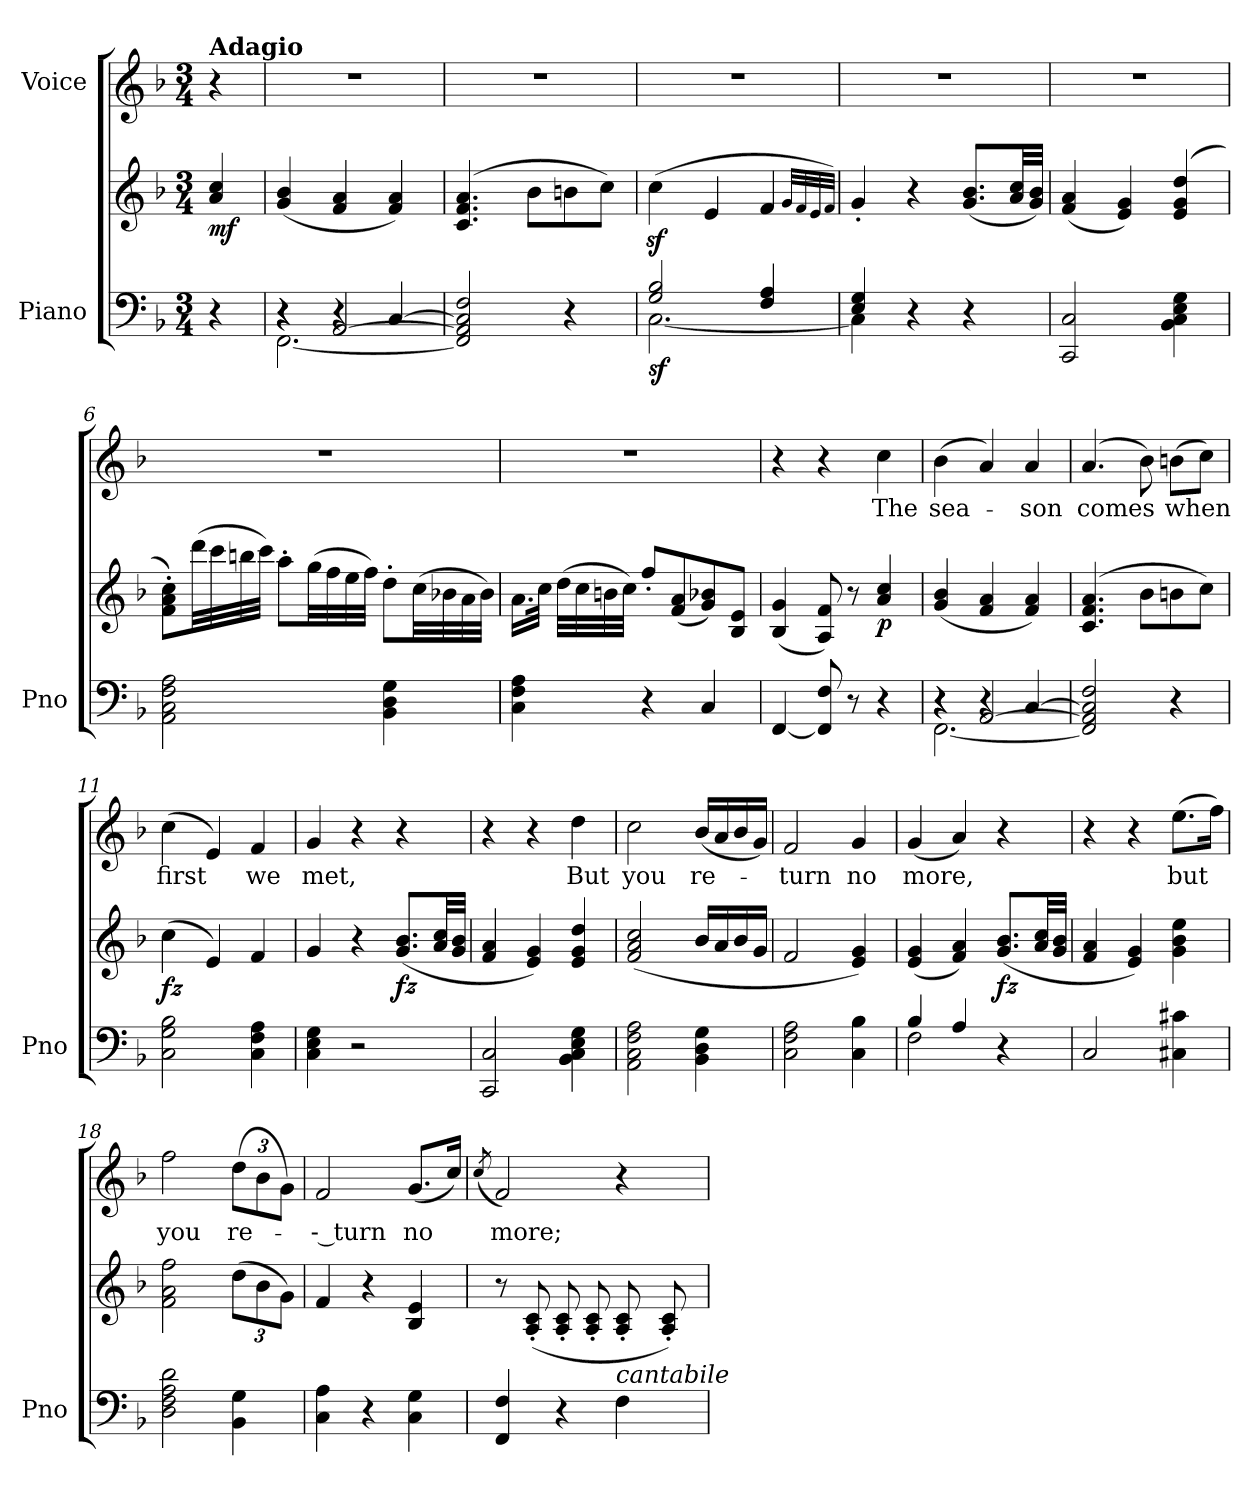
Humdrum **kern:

**kern	**kern	**dynam	**kern	**text
*part2	*part2	*part2	*part1	*part1
*staff3	*staff2	*staff2/3	*staff1	*staff1
*I"Piano	*	*	*I"Voice	*
*I'Pno	*	*	*	*
*clefF4	*clefG2	*	*clefG2	*
*k[b-]	*k[b-]	*	*k[b-]	*
*M3/4	*M3/4	*	*M3/4	*
=	=	=	=	=
!	!	!	!LO:TX:a:B:t=Adagio	!
!	!	!LO:DY:b	!	!
4r	4a/ 4cc/	mf	4r	.
=1	=1	=1	=1	=1
*^	*	*	*	*
*	*^	*	*	*	*
4r	[2.FF\	4r	(4g/ 4b-/	.	2.r	.
4r	.	[<2AA/	4f/ 4a/	.	.	.
[<4C/	.	.	4f/ 4a/)	.	.	.
*v	*v	*v	*	*	*	*
=2	=2	=2	=2	=2
2FF/] 2AA/] 2C/] 2F/	(4.c/ 4.f/ 4.a/	.	2.r	.
.	8b-\L	.	.	.
4r	8bn\	.	.	.
.	8cc\J)	.	.	.
=3	=3	=3	=3	=3
*^	*	*	*	*
!	!	!	!LO:DY:b=2	!	!
2G/ 2B-/	[2.C\	(4ccz<\	sf	2.r	.
.	.	4e/	.	.	.
4F/ 4A/	.	4f/	.	.	.
.	.	32qg/LLL	.	.	.
.	.	32qf/	.	.	.
.	.	32qe/	.	.	.
.	.	32qf/JJJ)	.	.	.
=4	=4	=4	=4	=4	=4
4E/ 4G/	4C\]	4g'/	.	2.r	.
4r	4ryy	4r	.	.	.
4r	4ryy	(8.g/ 8.b-/L	.	.	.
.	.	32a/ 32cc/LL	.	.	.
.	.	32g/ 32b-/JJJ)	.	.	.
*v	*v	*	*	*	*
=5	=5	=5	=5	=5
2CC/ 2C/	(4f/ 4a/	.	2.r	.
.	4e/ 4g/)	.	.	.
4BB-\ 4C\ 4E\ 4G\	(4e/ 4g/ 4dd/	.	.	.
=6	=6	=6	=6	=6
2AA\ 2C\ 2F\ 2A\	8f\' 8a\' 8cc\'L)	.	2.r	.
.	(32ddd\LL	.	.	.
.	32ccc\	.	.	.
.	32bbn\	.	.	.
.	32ccc\JJJ)	.	.	.
.	8aa'\L	.	.	.
.	(32gg\LL	.	.	.
.	32ff\	.	.	.
.	32ee\	.	.	.
.	32ff\JJJ)	.	.	.
4BB-\ 4D\ 4G\	8dd'\L	.	.	.
.	(32cc\LL	.	.	.
.	32b-X\	.	.	.
.	32a\	.	.	.
.	32b-\JJJ)	.	.	.
=7	=7	=7	=7	=7
4C\ 4F\ 4A\	16.a\LL	.	2.r	.
.	32cc\JJk	.	.	.
.	(32dd\LLL	.	.	.
.	32cc\	.	.	.
.	32bn\	.	.	.
.	32cc\JJJ)	.	.	.
4r	8ff'/L	.	.	.
.	(8f/ 8a/	.	.	.
4C/	8g/ 8b-X/)	.	.	.
.	8B-/ 8e/J	.	.	.
=8	=8	=8	=8	=8
[4FF/	(4B-/ 4g/	.	4r	.
8FF/] 8F/	8A/ 8f/)	.	4r	.
8r	8r	.	.	.
!	!	!LO:DY:b	!	!
4r	4a/ 4cc/	p	4cc\	The
=9	=9	=9	=9	=9
*^	*	*	*	*
*	*^	*	*	*	*
4r	[2.FF\	4r	(4g/ 4b-/	.	(4b-\	sea-
4r	.	[<2AA/	4f/ 4a/	.	4a/)	.
[<4C/	.	.	4f/ 4a/)	.	4a/	-son
*v	*v	*v	*	*	*	*
=10	=10	=10	=10	=10
2FF/] 2AA/] 2C/] 2F/	(4.c/ 4.f/ 4.a/	.	(4.a/	comes
.	8b-\L	.	8b-\)	.
4r	8bn\	.	(8bn\L	when
.	8cc\J)	.	8cc\J)	.
=11	=11	=11	=11	=11
!	!	!LO:DY:b	!	!
2C\ 2G\ 2B-\	(4cc\	fz	(4cc\	first
.	4e/)	.	4e/)	.
4C\ 4F\ 4A\	4f/	.	4f/	we
=12	=12	=12	=12	=12
4C\ 4E\ 4G\	4g/	.	4g/	met,
2r	4r	.	4r	.
!	!	!LO:DY:b	!	!
.	(8.g/ 8.b-/L	fz	4r	.
.	32a/ 32cc/LL	.	.	.
.	32g/ 32b-/JJJ	.	.	.
=13	=13	=13	=13	=13
2CC/ 2C/	4f/ 4a/	.	4r	.
.	4e/ 4g/)	.	4r	.
4BB-\ 4C\ 4E\ 4G\	4e/ 4g/ 4dd/	.	4dd\	But
=14	=14	=14	=14	=14
2AA\ 2C\ 2F\ 2A\	(2f/ 2a/ 2cc/	.	2cc\	you
4BB-\ 4D\ 4G\	16b-/LL	.	(16b-/LL	re-
.	16a/	.	16a/	.
.	16b-/	.	16b-/	.
.	16g/JJ	.	16g/JJ)	.
=15	=15	=15	=15	=15
2C\ 2F\ 2A\	2f/	.	2f/	-turn
4C\ 4B-\	4e/ 4g/)	.	4g/	no
=16	=16	=16	=16	=16
*^	*	*	*	*
4B-/	2F\	(4e/ 4g/	.	(4g/	more,
4A/	.	4f/ 4a/)	.	4a/)	.
!	!	!	!LO:DY:b	!	!
4r	4ryy	(8.g/ 8.b-/L	fz	4r	.
.	.	32a/ 32cc/LL	.	.	.
.	.	32g/ 32b-/JJJ	.	.	.
*v	*v	*	*	*	*
=17	=17	=17	=17	=17
2C/	4f/ 4a/	.	4r	.
.	4e/ 4g/)	.	4r	.
4C#X\ 4c#X\	4g\ 4b-\ 4ee\	.	(8.ee\L	but
.	.	.	16ff\Jk)	.
=18	=18	=18	=18	=18
2D\ 2F\ 2A\ 2d\	2f\ 2a\ 2ff\	.	2ff\	you
*	*Xbrackettup	*	*Xbrackettup	*
4BB-\ 4G\	(12dd\L	.	(12dd\L	re-
.	12b-\	.	12b-\	.
.	12g\J)	.	12g\J)	.
=19	=19	=19	=19	=19
4C\ 4A\	4f/	.	2f/	-- turn
4r	4r	.	.	.
4C\ 4G\	4B-/ 4e/	.	(8.g/L	no
.	.	.	16cc/Jk)	.
=20	=20	=20	=20	=20
.	.	.	(8qcc/	.
4FF/ 4F/	8r	.	2f/)	more;
.	(8A/' 8c/'L	.	.	.
4r	8A/' 8c/'	.	.	.
.	8A/' 8c/'	.	.	.
!LO:TX:i:t=cantabile	!	!	!	!
4F\	8A/' 8c/'	.	4r	.
.	8A/' 8c/')	.	.	.
=	=	=	=	=
*-	*-	*-	*-	*-
